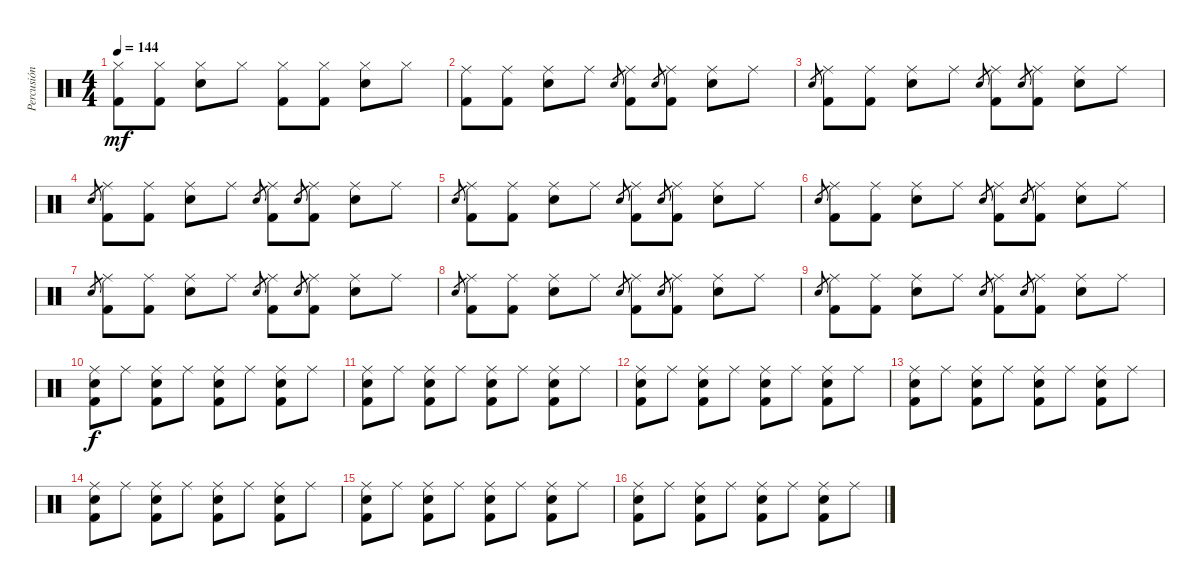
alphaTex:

\track ("Percusión" "Percusión") {instrument percussion}
\staff {score}
\articulation defaults
\ts (4 4)
\tempo 144
\clef neutral
\ks c
("Hi-Hat (closed)" "Kick (hit) 2").8{dy mf} ("Hi-Hat (closed)" "Kick (hit) 2").8 ("Hi-Hat (closed)" "Snare (hit) 2").8 "Hi-Hat (closed)".8 ("Hi-Hat (closed)" "Kick (hit) 2").8 ("Hi-Hat (closed)" "Kick (hit) 2").8 ("Hi-Hat (closed)" "Snare (hit) 2").8 "Hi-Hat (closed)".8 |
("Ride (middle)" "Kick (hit) 2").8 ("Ride (middle)" "Kick (hit) 2").8 ("Ride (middle)" "Snare (hit) 2").8 "Ride (middle)".8 "Snare (hit) 2".8{gr} ("Ride (middle)" "Kick (hit) 2").8 "Snare (hit) 2".8{gr} ("Ride (middle)" "Kick (hit) 2").8 ("Ride (middle)" "Snare (hit) 2").8 "Ride (middle)".8 |
"Snare (hit) 2".8{gr} ("Ride (middle)" "Kick (hit) 2").8 ("Ride (middle)" "Kick (hit) 2").8 ("Ride (middle)" "Snare (hit) 2").8 "Ride (middle)".8 "Snare (hit) 2".8{gr} ("Ride (middle)" "Kick (hit) 2").8 "Snare (hit) 2".8{gr} ("Ride (middle)" "Kick (hit) 2").8 ("Ride (middle)" "Snare (hit) 2").8 "Ride (middle)".8 |
"Snare (hit) 2".8{gr} ("Ride (middle)" "Kick (hit) 2").8 ("Ride (middle)" "Kick (hit) 2").8 ("Ride (middle)" "Snare (hit) 2").8 "Ride (middle)".8 "Snare (hit) 2".8{gr} ("Ride (middle)" "Kick (hit) 2").8 "Snare (hit) 2".8{gr} ("Ride (middle)" "Kick (hit) 2").8 ("Ride (middle)" "Snare (hit) 2").8 "Ride (middle)".8 |
"Snare (hit) 2".8{gr} ("Ride (middle)" "Kick (hit) 2").8 ("Ride (middle)" "Kick (hit) 2").8 ("Ride (middle)" "Snare (hit) 2").8 "Ride (middle)".8 "Snare (hit) 2".8{gr} ("Ride (middle)" "Kick (hit) 2").8 "Snare (hit) 2".8{gr} ("Ride (middle)" "Kick (hit) 2").8 ("Ride (middle)" "Snare (hit) 2").8 "Ride (middle)".8 |
"Snare (hit) 2".8{gr} ("Ride (middle)" "Kick (hit) 2").8 ("Ride (middle)" "Kick (hit) 2").8 ("Ride (middle)" "Snare (hit) 2").8 "Ride (middle)".8 "Snare (hit) 2".8{gr} ("Ride (middle)" "Kick (hit) 2").8 "Snare (hit) 2".8{gr} ("Ride (middle)" "Kick (hit) 2").8 ("Ride (middle)" "Snare (hit) 2").8 "Ride (middle)".8 |
"Snare (hit) 2".8{gr} ("Ride (middle)" "Kick (hit) 2").8 ("Ride (middle)" "Kick (hit) 2").8 ("Ride (middle)" "Snare (hit) 2").8 "Ride (middle)".8 "Snare (hit) 2".8{gr} ("Ride (middle)" "Kick (hit) 2").8 "Snare (hit) 2".8{gr} ("Ride (middle)" "Kick (hit) 2").8 ("Ride (middle)" "Snare (hit) 2").8 "Ride (middle)".8 |
"Snare (hit) 2".8{gr} ("Ride (middle)" "Kick (hit) 2").8 ("Ride (middle)" "Kick (hit) 2").8 ("Ride (middle)" "Snare (hit) 2").8 "Ride (middle)".8 "Snare (hit) 2".8{gr} ("Ride (middle)" "Kick (hit) 2").8 "Snare (hit) 2".8{gr} ("Ride (middle)" "Kick (hit) 2").8 ("Ride (middle)" "Snare (hit) 2").8 "Ride (middle)".8 |
"Snare (hit) 2".8{gr} ("Ride (middle)" "Kick (hit) 2").8 ("Ride (middle)" "Kick (hit) 2").8 ("Ride (middle)" "Snare (hit) 2").8 "Ride (middle)".8 "Snare (hit) 2".8{gr} ("Ride (middle)" "Kick (hit) 2").8 "Snare (hit) 2".8{gr} ("Ride (middle)" "Kick (hit) 2").8 ("Ride (middle)" "Snare (hit) 2").8 "Ride (middle)".8 |
("Ride (middle)" "Snare (hit) 2" "Kick (hit) 2").8{dy f} "Ride (middle)".8 ("Ride (middle)" "Snare (hit) 2" "Kick (hit) 2").8 "Ride (middle)".8 ("Ride (middle)" "Snare (hit) 2" "Kick (hit) 2").8 "Ride (middle)".8 ("Ride (middle)" "Snare (hit) 2" "Kick (hit) 2").8 "Ride (middle)".8 |
("Ride (middle)" "Snare (hit) 2" "Kick (hit) 2").8 "Ride (middle)".8 ("Ride (middle)" "Snare (hit) 2" "Kick (hit) 2").8 "Ride (middle)".8 ("Ride (middle)" "Snare (hit) 2" "Kick (hit) 2").8 "Ride (middle)".8 ("Ride (middle)" "Snare (hit) 2" "Kick (hit) 2").8 "Ride (middle)".8 |
("Ride (middle)" "Snare (hit) 2" "Kick (hit) 2").8 "Ride (middle)".8 ("Ride (middle)" "Snare (hit) 2" "Kick (hit) 2").8 "Ride (middle)".8 ("Ride (middle)" "Snare (hit) 2" "Kick (hit) 2").8 "Ride (middle)".8 ("Ride (middle)" "Snare (hit) 2" "Kick (hit) 2").8 "Ride (middle)".8 |
("Ride (middle)" "Snare (hit) 2" "Kick (hit) 2").8 "Ride (middle)".8 ("Ride (middle)" "Snare (hit) 2" "Kick (hit) 2").8 "Ride (middle)".8 ("Ride (middle)" "Snare (hit) 2" "Kick (hit) 2").8 "Ride (middle)".8 ("Ride (middle)" "Snare (hit) 2" "Kick (hit) 2").8 "Ride (middle)".8 |
("Ride (middle)" "Snare (hit) 2" "Kick (hit) 2").8 "Ride (middle)".8 ("Ride (middle)" "Snare (hit) 2" "Kick (hit) 2").8 "Ride (middle)".8 ("Ride (middle)" "Snare (hit) 2" "Kick (hit) 2").8 "Ride (middle)".8 ("Ride (middle)" "Snare (hit) 2" "Kick (hit) 2").8 "Ride (middle)".8 |
("Ride (middle)" "Snare (hit) 2" "Kick (hit) 2").8 "Ride (middle)".8 ("Ride (middle)" "Snare (hit) 2" "Kick (hit) 2").8 "Ride (middle)".8 ("Ride (middle)" "Snare (hit) 2" "Kick (hit) 2").8 "Ride (middle)".8 ("Ride (middle)" "Snare (hit) 2" "Kick (hit) 2").8 "Ride (middle)".8 |
("Ride (middle)" "Snare (hit) 2" "Kick (hit) 2").8 "Ride (middle)".8 ("Ride (middle)" "Snare (hit) 2" "Kick (hit) 2").8 "Ride (middle)".8 ("Ride (middle)" "Snare (hit) 2" "Kick (hit) 2").8 "Ride (middle)".8 ("Ride (middle)" "Snare (hit) 2" "Kick (hit) 2").8 "Ride (middle)".8
